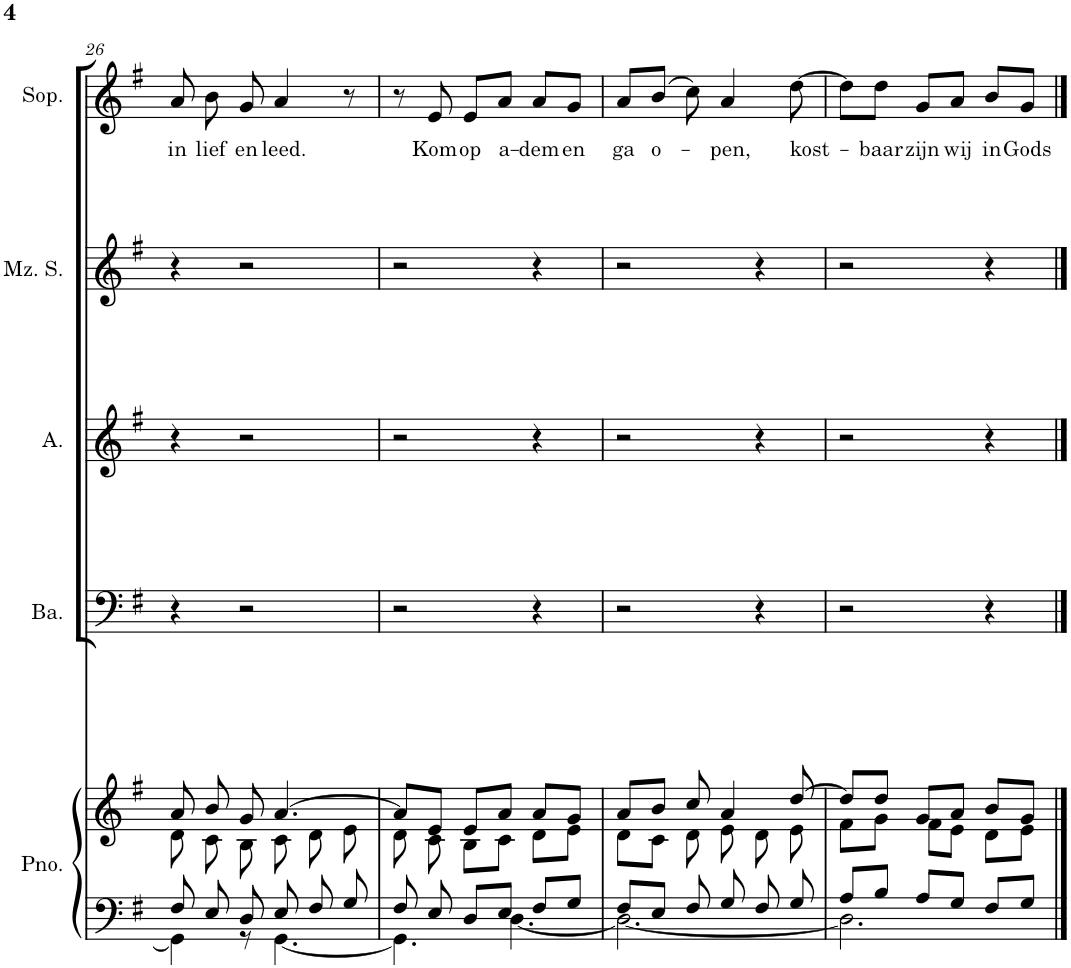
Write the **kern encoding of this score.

**kern	**kern	**kern	**kern	**kern	**kern	**text
*part5	*part5	*part4	*part3	*part2	*part1	*part1
*staff6	*staff5	*staff4	*staff3	*staff2	*staff1	*staff1
*I"Piano	*	*I"Bariton	*I"Alt	*I"Mezzo- sopraan	*I"Sopraan	*
*I'Pno.	*	*I'Ba.	*I'A.	*I'Mz. S.	*I'Sop.	*
!!LO:PB:g=z
*clefF4	*clefG2	*clefF4	*clefG2	*clefG2	*clefG2	*
*k[f#]	*k[f#]	*k[f#]	*k[f#]	*k[f#]	*k[f#]	*
*M3/4	*M3/4	*M3/4	*M3/4	*M3/4	*M3/4	*
=26	=26	=26	=26	=26	=26	=26
*^	*^	*	*	*	*	*
!	!	!	!	!	!	!	!	!LO:LY:b
8F#/	4GG\]	8a/	8d\	4r	4r	4r	8a/	in
!	!	!	!	!	!	!	!	!LO:LY:b
8E/	.	8b/	8c\	.	.	.	8b\	lief
!	!	!	!	!	!	!	!	!LO:LY:b
8D/	8r	8g/	8B\	2r	2r	2r	8g/	en
!	!	!	!	!	!	!	!	!LO:LY:b
8E/	[4.GG\	[4.a/	8c\	.	.	.	4a/	leed.
8F#/	.	.	8d\	.	.	.	.	.
8G/	.	.	8e\	.	.	.	8r	.
=27	=27	=27	=27	=27	=27	=27	=27	=27
8F#/	4.GG\]	8a/L]	8d\	2r	2r	2r	8r	.
!	!	!	!	!	!	!	!	!LO:LY:b
8E/	.	8e/J	8c\	.	.	.	8e/	Kom
!	!	!	!	!	!	!	!	!LO:LY:b
8D/L	.	8e/L	8B\L	.	.	.	8e/L	op
!	!	!	!	!	!	!	!	!LO:LY:b
8E/J	[4.D\	8a/J	8c\J	.	.	.	8a/J	a-
!	!	!	!	!	!	!	!	!LO:LY:b
8F#/L	.	8a/L	8d\L	4r	4r	4r	8a/L	-dem
!	!	!	!	!	!	!	!	!LO:LY:b
8G/J	.	8g/J	8e\J	.	.	.	8g/J	en
=28	=28	=28	=28	=28	=28	=28	=28	=28
!	!	!	!	!	!	!	!	!LO:LY:b
8F#/L	2.D\_	8a/L	8d\L	2r	2r	2r	8a/L	ga
!	!	!	!	!	!	!	!	!LO:LY:b
8E/J	.	8b/J	8c\J	.	.	.	(8b/J	o-
8F#/	.	8cc/	8d\	.	.	.	8cc\)	.
!	!	!	!	!	!	!	!	!LO:LY:b
8G/	.	4a/	8e\	.	.	.	4a/	-pen,
8F#/	.	.	8d\	4r	4r	4r	.	.
!	!	!	!	!	!	!	!	!LO:LY:b
8G/	.	[8dd/	8e\	.	.	.	[8dd\	kost-
=29	=29	=29	=29	=29	=29	=29	=29	=29
8A/L	2.D\]	8dd/L]	8f#\L	2r	2r	2r	8dd\L]	.
!	!	!	!	!	!	!	!	!LO:LY:b
8B/J	.	8dd/J	8g\J	.	.	.	8dd\J	-baar
!	!	!	!	!	!	!	!	!LO:LY:b
8A/L	.	8g/L	8f#\L	.	.	.	8g/L	zijn
!	!	!	!	!	!	!	!	!LO:LY:b
8G/J	.	8a/J	8e\J	.	.	.	8a/J	wij
!	!	!	!	!	!	!	!	!LO:LY:b
8F#/L	.	8b/L	8d\L	4r	4r	4r	8b/L	in
!	!	!	!	!	!	!	!	!LO:LY:b
8G/J	.	8g/J	8e\J	.	.	.	8g/J	Gods
*v	*v	*	*	*	*	*	*	*
*	*v	*v	*	*	*	*	*
==	==	==	==	==	==	==
*-	*-	*-	*-	*-	*-	*-
